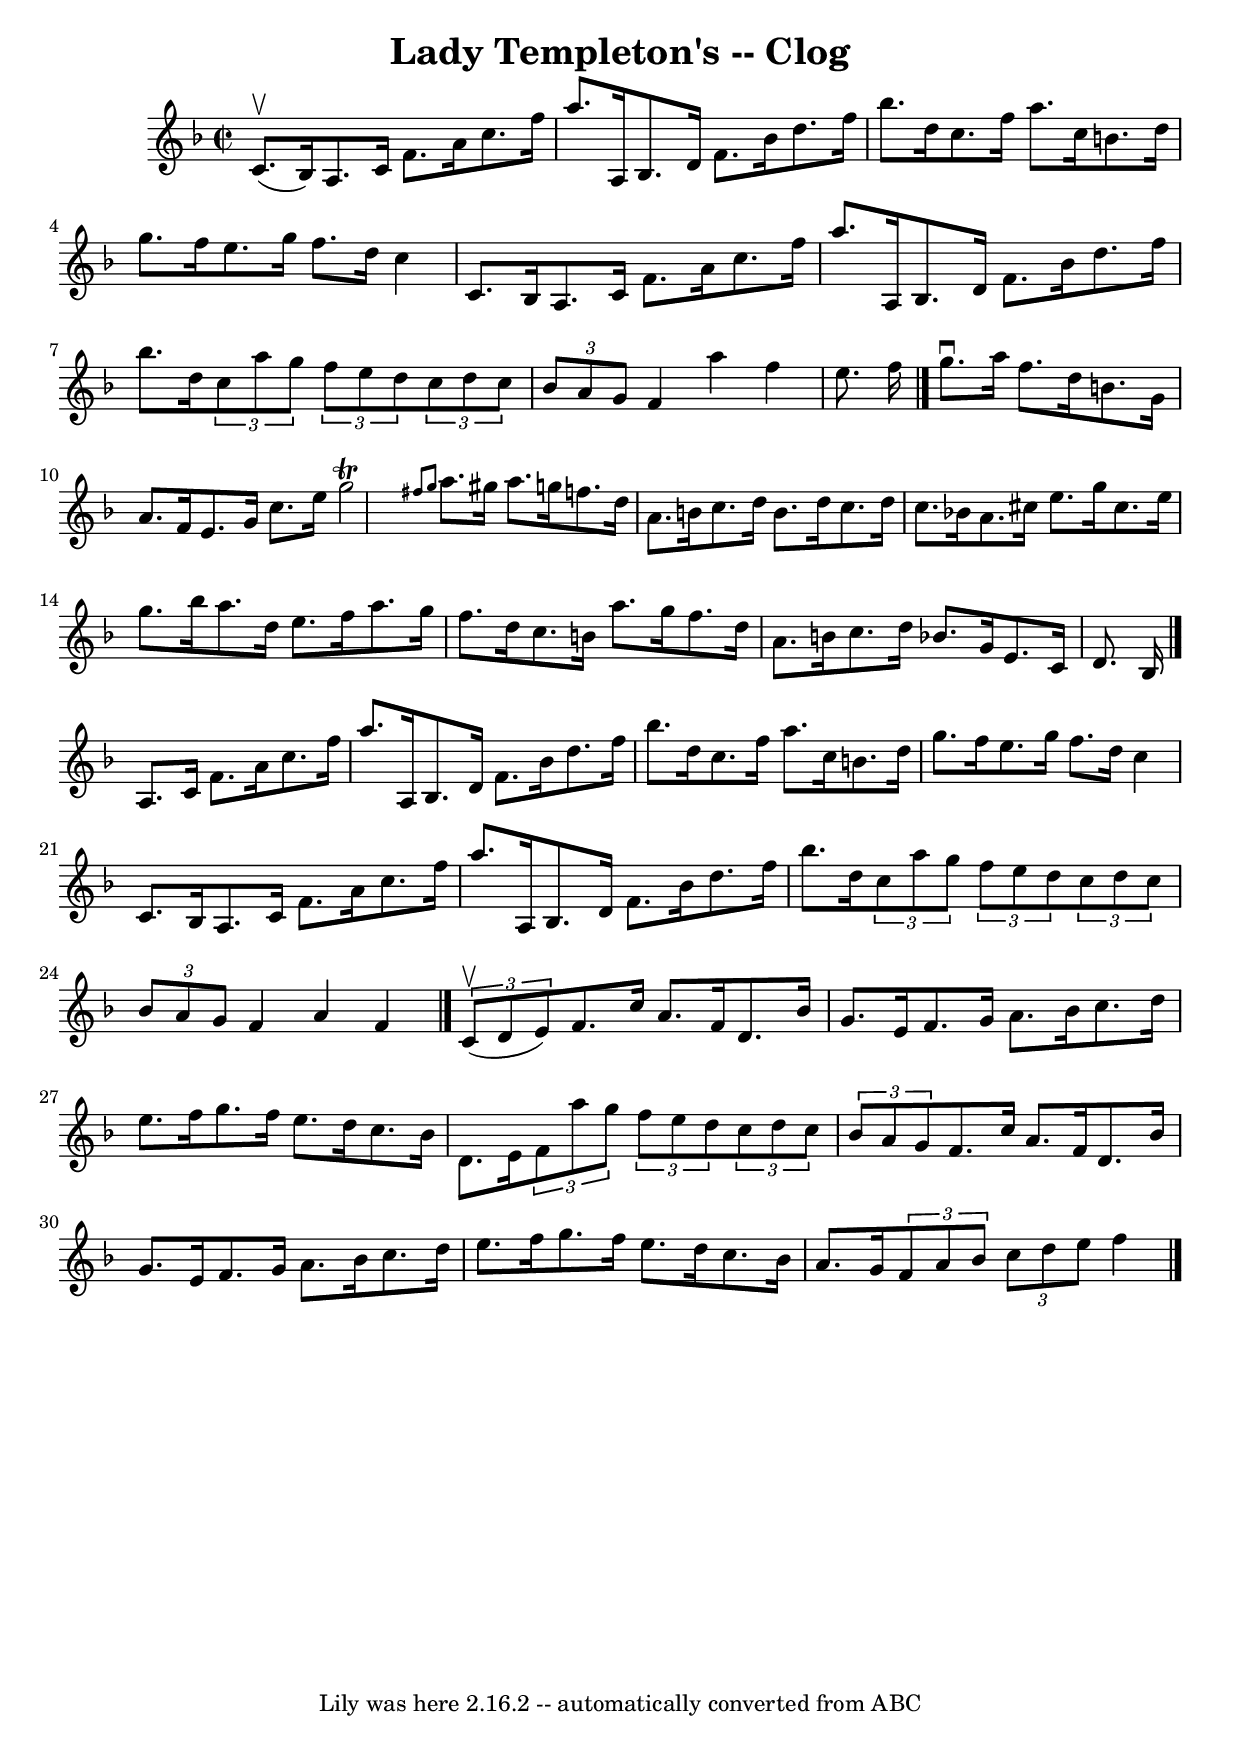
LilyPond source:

\version "2.16.2"
\include "Mammoth.ily"
\header {
	%% book = "Ryan's Mammoth Collection"
	crossRefNumber = "1"
	footnotes = "\\\\156 926"
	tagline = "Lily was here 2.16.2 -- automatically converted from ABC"
	title = "Lady Templeton's -- Clog"
}
voicedefault =  {


\override Staff.TimeSignature #'style = #'C
 \time 2/2 
\key f \major c'8.^\upbow(bes16) |
 a8. c'16   
 f'8. a'16 c''8. f''16 a''8. a16    |
 bes8. d'16    
f'8. bes'16 d''8. f''16 bes''8. d''16    |
 c''8.    
f''16 a''8. c''16 b'8. d''16 g''8. f''16    |
 e''8.  
 g''16 f''8. d''16 c''4 c'8. bes16    |
 a8. c'16  
 f'8. a'16 c''8. f''16 a''8. a16    |
 bes8. d'16    
f'8. bes'16 d''8. f''16 bes''8. d''16    |
   \times 2/3 { 
 c''8 a''8 g''8  } \times 2/3 { f''8 e''8 d''8  }   \times 2/3 { 
 c''8 d''8 c''8  } \times 2/3 { bes'8 a'8 g'8  }   |
   
f'4 a''4 f''4 e''8. f''16    \bar "|." g''8.^\downbow a''16  
 f''8. d''16 b'8. g'16 a'8. f'16    |
 e'8. g'16    
c''8. e''16 g''2^\trill \grace { fis''8 g''8  }   |
 a''8. 
 gis''16 a''8. g''!16 f''8. d''16 a'8. b'16    |
   
c''8. d''16 b'8. d''16 c''8. d''16 c''8. bes'!16    
|
 a'8. cis''16 e''8. g''16 cis''8. e''16 g''8.    
bes''16    |
 a''8. d''16 e''8. f''16 a''8. g''16    
f''8. d''16    |
 c''8. b'16 a''8. g''16 f''8. d''16  
 a'8. b'16    |
 c''8. d''16 bes'!8. g'16 e'8. c'16  
 d'8. bes16    \bar "|." a8. c'16 f'8. a'16 c''8. f''16  
 a''8. a16    |
 bes8. d'16 f'8. bes'16 d''8. f''16  
 bes''8. d''16    |
 c''8. f''16 a''8. c''16 b'8.    
d''16 g''8. f''16    |
 e''8. g''16 f''8. d''16 c''4  
 c'8. bes16    |
 a8. c'16 f'8. a'16 c''8. f''16   
 a''8. a16    |
 bes8. d'16 f'8. bes'16 d''8. f''16   
 bes''8. d''16    |
   \times 2/3 { c''8 a''8 g''8  }   
\times 2/3 { f''8 e''8 d''8  }   \times 2/3 { c''8 d''8 c''8  } 
  \times 2/3 { bes'8 a'8 g'8  }   |
 f'4 a'4 f'4    
\bar "|."     \times 2/3 { c'8^\upbow(d'8 e'8) } |
 f'8.  
 c''16 a'8. f'16 d'8. bes'16 g'8. e'16    |
 f'8.    
g'16 a'8. bes'16 c''8. d''16 e''8. f''16    |
 g''8.  
 f''16 e''8. d''16 c''8. bes'16 d'8. e'16    |
   
\times 2/3 { f'8 a''8 g''8  } \times 2/3 { f''8 e''8 d''8  }   
\times 2/3 { c''8 d''8 c''8  } \times 2/3 { bes'8 a'8 g'8  }   
|
 f'8. c''16 a'8. f'16 d'8. bes'16 g'8. e'16    
|
 f'8. g'16 a'8. bes'16 c''8. d''16 e''8. f''16   
 |
 g''8. f''16 e''8. d''16 c''8. bes'16 a'8. g'16 
   |
   \times 2/3 { f'8 a'8 bes'8  } \times 2/3 { c''8 d''8 
 e''8  } f''4    \bar "|."   
}

\score{
    <<

	\context Staff="default"
	{
	    \voicedefault 
	}

    >>
	\layout {
	}
	\midi {}
}
